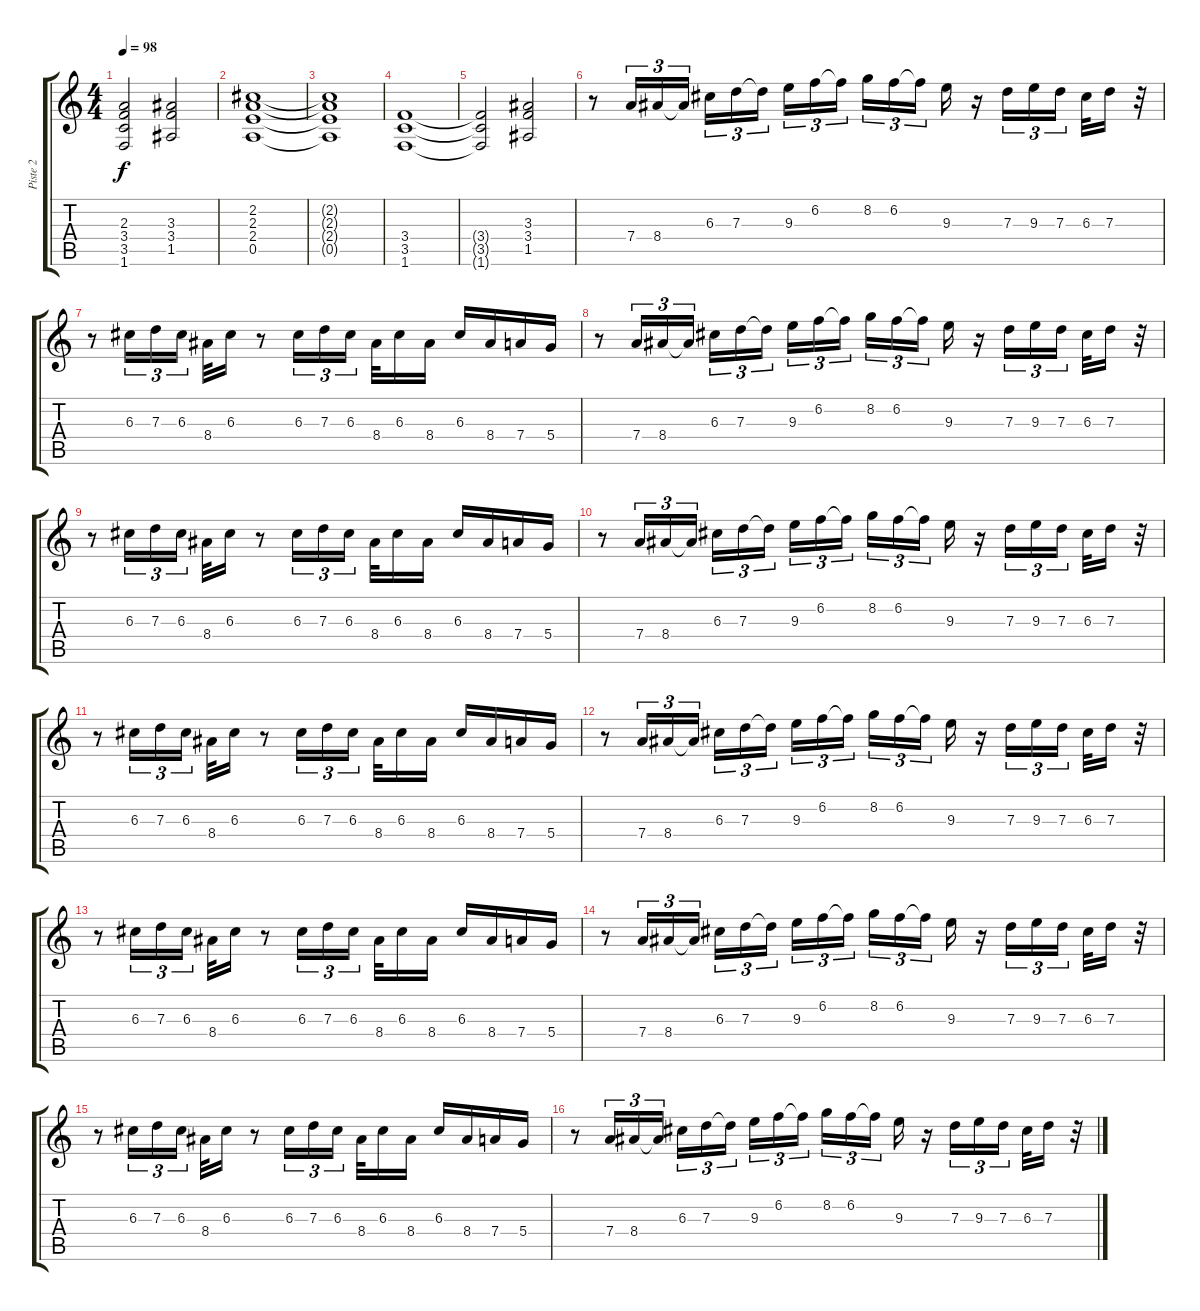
\track ("Piste 2" "Piste 2") {instrument rockorgan}
\staff {score tabs}
\tuning (E5 B4 G4 D4 A3 E3) {hide}
\ts (4 4)
\tempo 98
\clef g2
\ks c
(2.3{t} 3.4{t} 3.5{t} 1.6{t}).2{dy f} (3.3 3.4 1.5).2 |
(2.2 2.3 2.4 0.5).1{instrument rockorgan} |
(2.2{t} 2.3{t} 2.4{t} 0.5{t}).1 |
(3.4 3.5 1.6).1 |
(3.4{t} 3.5{t} 1.6{t}).2 (3.3 3.4 1.5).2 |
r.8 7.4.16{tu (3 2)} 8.4.16{tu (3 2)} 8.4{t}.16{tu (3 2)} 6.3.16{tu (3 2)} 7.3.16{tu (3 2)} 7.3{t}.16{tu (3 2)} 9.3.16{tu (3 2)} 6.2.16{tu (3 2)} 6.2{t}.16{tu (3 2)} 8.2.16{tu (3 2)} 6.2.16{tu (3 2)} 6.2{t}.16{tu (3 2)} 9.3.16 r.16 7.3.16{tu (3 2)} 9.3.16{tu (3 2)} 7.3.16{tu (3 2)} 6.3.32 7.3.16 r.32 |
r.8 6.3.16{tu (3 2)} 7.3.16{tu (3 2)} 6.3.16{tu (3 2)} 8.4.32 6.3.16 r.8 6.3.16{tu (3 2)} 7.3.16{tu (3 2)} 6.3.16{tu (3 2)} 8.4.32 6.3.16 8.4.16 6.3.16 8.4.16 7.4.16 5.4.16 |
r.8 7.4.16{tu (3 2)} 8.4.16{tu (3 2)} 8.4{t}.16{tu (3 2)} 6.3.16{tu (3 2)} 7.3.16{tu (3 2)} 7.3{t}.16{tu (3 2)} 9.3.16{tu (3 2)} 6.2.16{tu (3 2)} 6.2{t}.16{tu (3 2)} 8.2.16{tu (3 2)} 6.2.16{tu (3 2)} 6.2{t}.16{tu (3 2)} 9.3.16 r.16 7.3.16{tu (3 2)} 9.3.16{tu (3 2)} 7.3.16{tu (3 2)} 6.3.32 7.3.16 r.32 |
r.8 6.3.16{tu (3 2)} 7.3.16{tu (3 2)} 6.3.16{tu (3 2)} 8.4.32 6.3.16 r.8 6.3.16{tu (3 2)} 7.3.16{tu (3 2)} 6.3.16{tu (3 2)} 8.4.32 6.3.16 8.4.16 6.3.16 8.4.16 7.4.16 5.4.16 |
r.8 7.4.16{tu (3 2)} 8.4.16{tu (3 2)} 8.4{t}.16{tu (3 2)} 6.3.16{tu (3 2)} 7.3.16{tu (3 2)} 7.3{t}.16{tu (3 2)} 9.3.16{tu (3 2)} 6.2.16{tu (3 2)} 6.2{t}.16{tu (3 2)} 8.2.16{tu (3 2)} 6.2.16{tu (3 2)} 6.2{t}.16{tu (3 2)} 9.3.16 r.16 7.3.16{tu (3 2)} 9.3.16{tu (3 2)} 7.3.16{tu (3 2)} 6.3.32 7.3.16 r.32 |
r.8 6.3.16{tu (3 2)} 7.3.16{tu (3 2)} 6.3.16{tu (3 2)} 8.4.32 6.3.16 r.8 6.3.16{tu (3 2)} 7.3.16{tu (3 2)} 6.3.16{tu (3 2)} 8.4.32 6.3.16 8.4.16 6.3.16 8.4.16 7.4.16 5.4.16 |
r.8 7.4.16{tu (3 2)} 8.4.16{tu (3 2)} 8.4{t}.16{tu (3 2)} 6.3.16{tu (3 2)} 7.3.16{tu (3 2)} 7.3{t}.16{tu (3 2)} 9.3.16{tu (3 2)} 6.2.16{tu (3 2)} 6.2{t}.16{tu (3 2)} 8.2.16{tu (3 2)} 6.2.16{tu (3 2)} 6.2{t}.16{tu (3 2)} 9.3.16 r.16 7.3.16{tu (3 2)} 9.3.16{tu (3 2)} 7.3.16{tu (3 2)} 6.3.32 7.3.16 r.32 |
r.8 6.3.16{tu (3 2)} 7.3.16{tu (3 2)} 6.3.16{tu (3 2)} 8.4.32 6.3.16 r.8 6.3.16{tu (3 2)} 7.3.16{tu (3 2)} 6.3.16{tu (3 2)} 8.4.32 6.3.16 8.4.16 6.3.16 8.4.16 7.4.16 5.4.16 |
r.8 7.4.16{tu (3 2)} 8.4.16{tu (3 2)} 8.4{t}.16{tu (3 2)} 6.3.16{tu (3 2)} 7.3.16{tu (3 2)} 7.3{t}.16{tu (3 2)} 9.3.16{tu (3 2)} 6.2.16{tu (3 2)} 6.2{t}.16{tu (3 2)} 8.2.16{tu (3 2)} 6.2.16{tu (3 2)} 6.2{t}.16{tu (3 2)} 9.3.16 r.16 7.3.16{tu (3 2)} 9.3.16{tu (3 2)} 7.3.16{tu (3 2)} 6.3.32 7.3.16 r.32 |
r.8 6.3.16{tu (3 2)} 7.3.16{tu (3 2)} 6.3.16{tu (3 2)} 8.4.32 6.3.16 r.8 6.3.16{tu (3 2)} 7.3.16{tu (3 2)} 6.3.16{tu (3 2)} 8.4.32 6.3.16 8.4.16 6.3.16 8.4.16 7.4.16 5.4.16 |
r.8 7.4.16{tu (3 2)} 8.4.16{tu (3 2)} 8.4{t}.16{tu (3 2)} 6.3.16{tu (3 2)} 7.3.16{tu (3 2)} 7.3{t}.16{tu (3 2)} 9.3.16{tu (3 2)} 6.2.16{tu (3 2)} 6.2{t}.16{tu (3 2)} 8.2.16{tu (3 2)} 6.2.16{tu (3 2)} 6.2{t}.16{tu (3 2)} 9.3.16 r.16 7.3.16{tu (3 2)} 9.3.16{tu (3 2)} 7.3.16{tu (3 2)} 6.3.32 7.3.16 r.32
